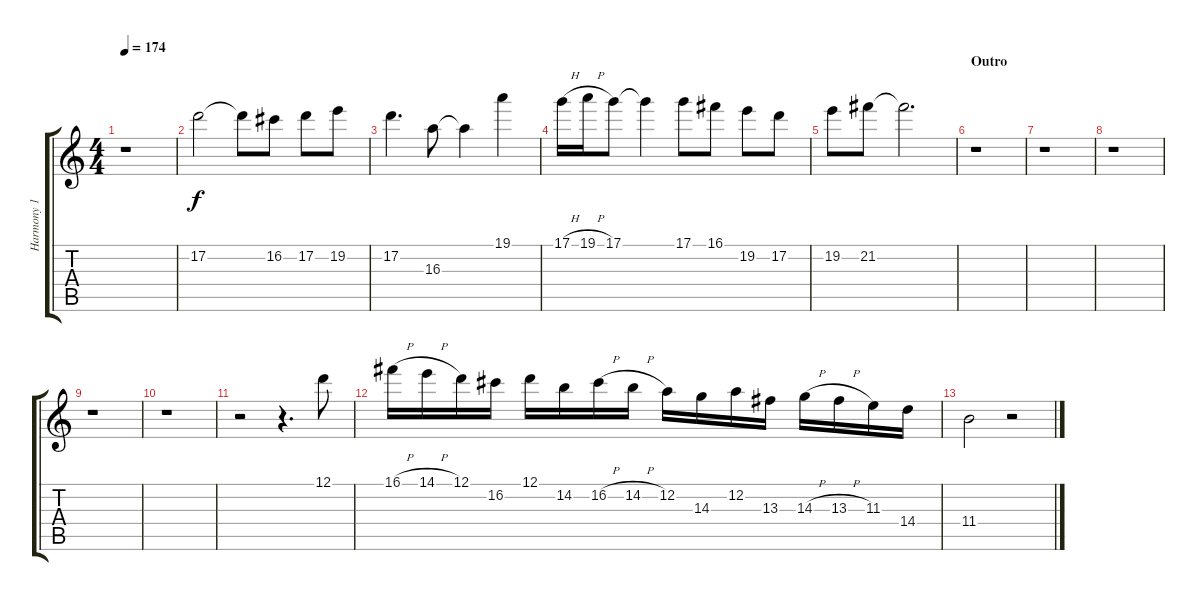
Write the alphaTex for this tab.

\track ("Harmony 1" "Harmony 1") {instrument overdrivenguitar}
\staff {score tabs}
\tuning (D4 A3 F3 C3 G2 C2) {hide}
\ts (4 4)
\tempo 174
\clef g2
\ks aminor
r.1{dy f} |
17.2.2 17.2{t}.8 16.2.8 17.2.8 19.2.8 |
17.2.4{d} 16.3.8 16.3{t}.4 19.1.4 |
17.1{h}.16 19.1{h}.16 17.1.8 17.1{t}.4 17.1.8 16.1.8 19.2.8 17.2.8 |
19.2.8 21.2.8 21.2{t}.2{d} |
\section ("" "Outro")
r.1 |
r.1 |
r.1 |
r.1 |
r.1 |
r.2 r.4{d} 12.1.8 |
16.1{h}.16 14.1{h}.16 12.1.16 16.2.16 12.1.16 14.2.16 16.2{h}.16 14.2{h}.16 12.2.16 14.3.16 12.2.16 13.3.16 14.3{h}.16 13.3{h}.16 11.3.16 14.4.16 |
11.4.2 r.2
